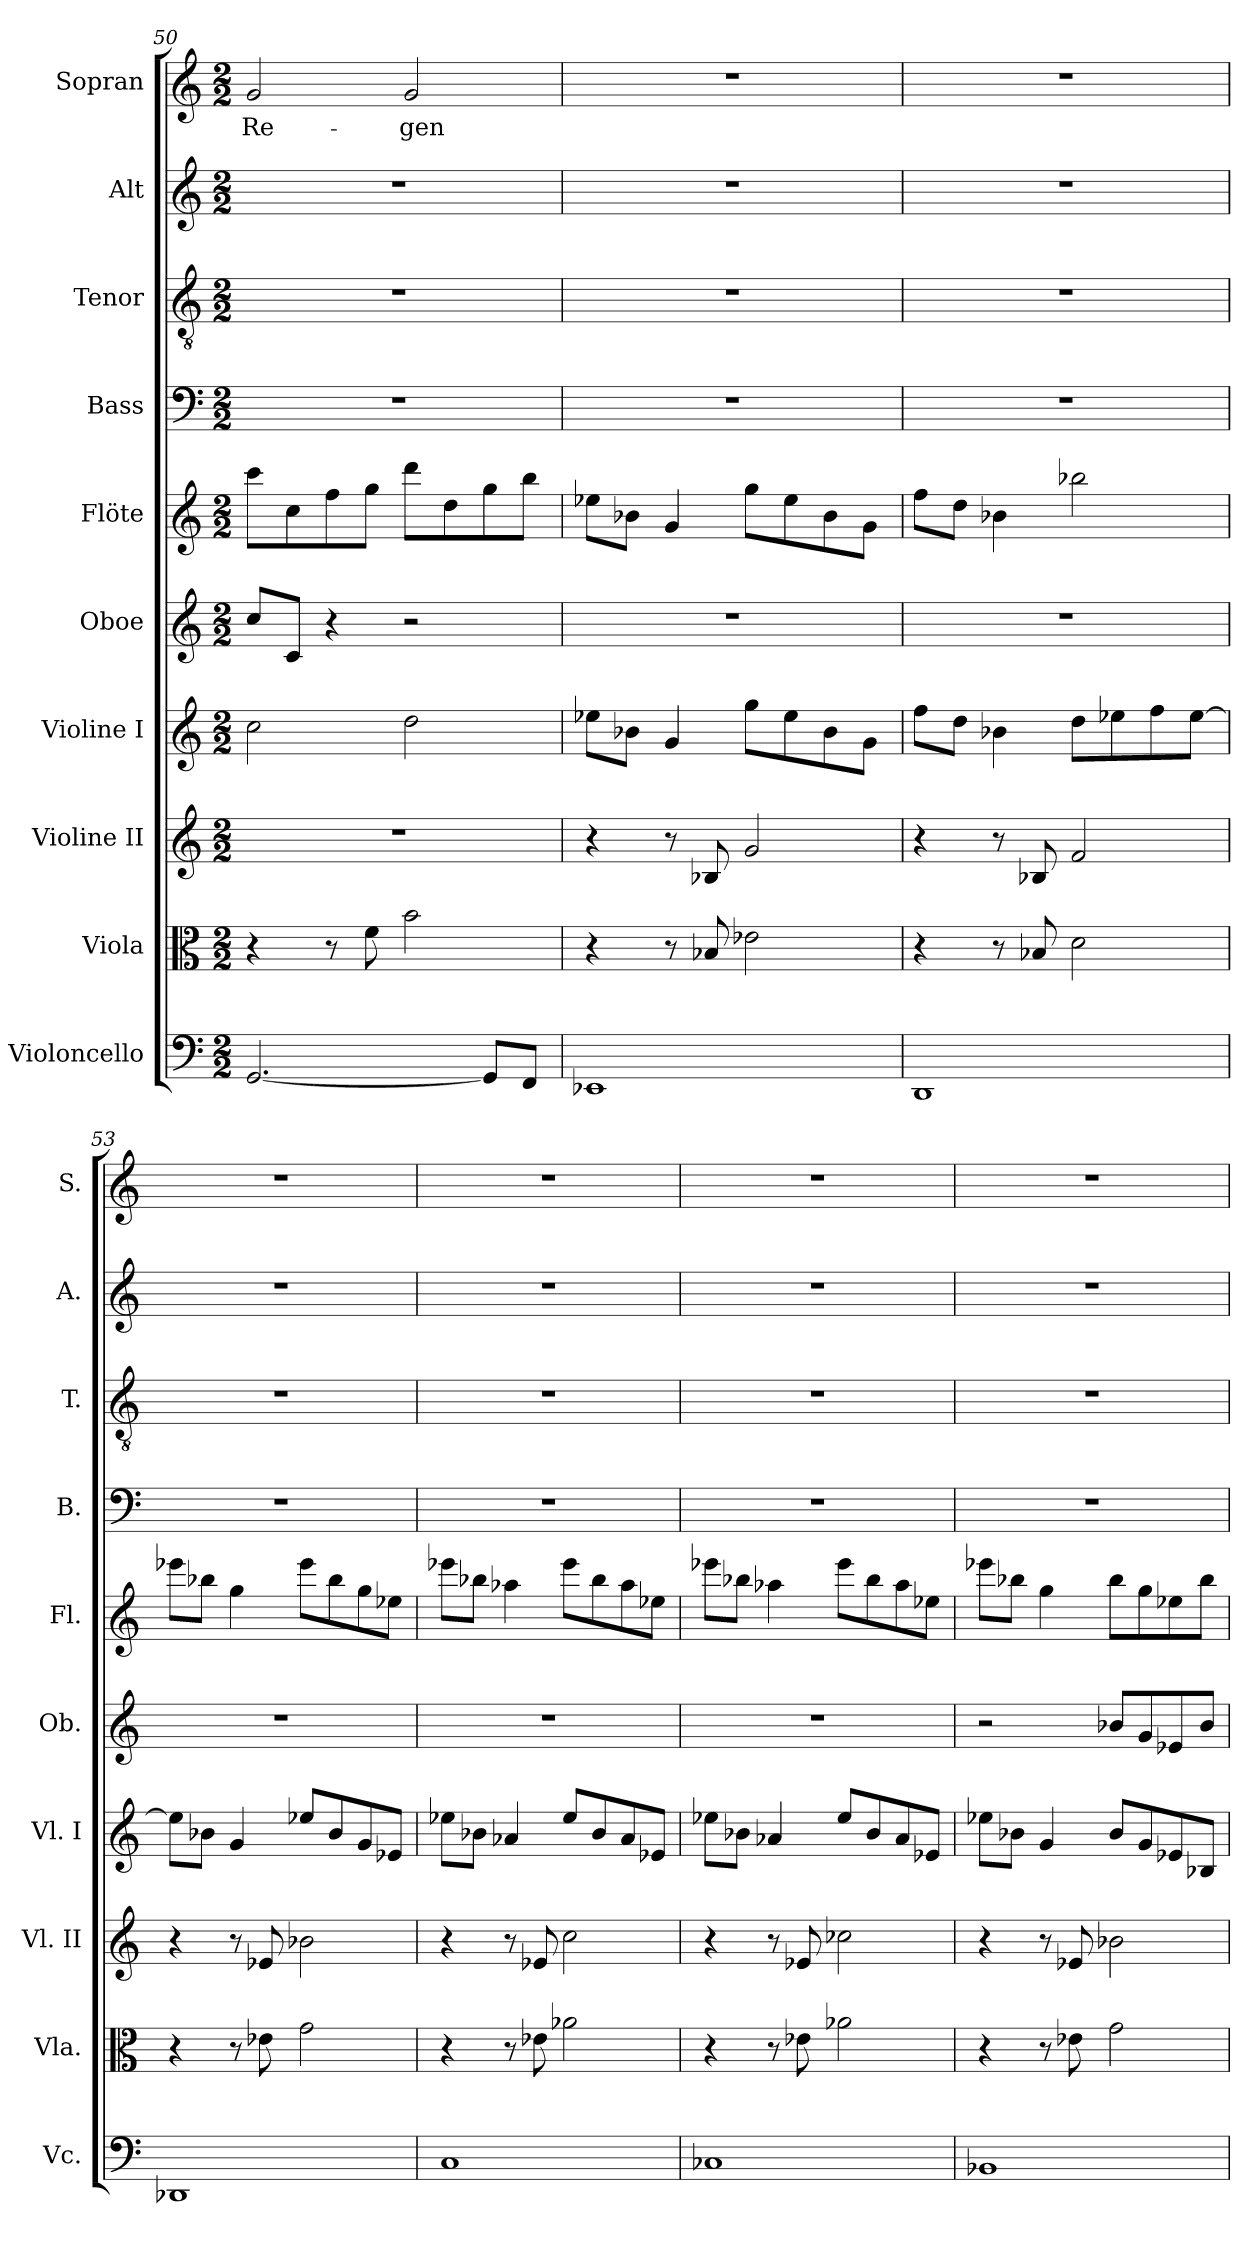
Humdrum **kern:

**kern	**kern	**kern	**kern	**kern	**kern	**kern	**kern	**kern	**kern	**text
*part10	*part9	*part8	*part7	*part6	*part5	*part4	*part3	*part2	*part1	*part1
*staff10	*staff9	*staff8	*staff7	*staff6	*staff5	*staff4	*staff3	*staff2	*staff1	*staff1
*I"Violoncello	*I"Viola	*I"Violine II	*I"Violine I	*I"Oboe	*I"Flöte	*I"Bass	*I"Tenor	*I"Alt	*I"Sopran	*
*I'Vc.	*I'Vla.	*I'Vl. II	*I'Vl. I	*I'Ob.	*I'Fl.	*I'B.	*I'T.	*I'A.	*I'S.	*
*clefF4	*clefC3	*clefG2	*clefG2	*clefG2	*clefG2	*clefF4	*clefGv2	*clefG2	*clefG2	*
*	*	*	*	*	*	*	*ITrd7c12	*	*	*
*k[]	*k[]	*k[]	*k[]	*k[]	*k[]	*k[]	*k[]	*k[]	*k[]	*
*M2/2	*M2/2	*M2/2	*M2/2	*M2/2	*M2/2	*M2/2	*M2/2	*M2/2	*M2/2	*
=50	=50	=50	=50	=50	=50	=50	=50	=50	=50	=50
!	!	!	!	!	!	!	!	!	!	!LO:LY:b
[2.GG/	4r	1r	2cc\	8cc/L	8ccc\L	1r	1r	1r	2g/	Re-
.	.	.	.	8c/J	8cc\	.	.	.	.	.
.	8r	.	.	4r	8ff\	.	.	.	.	.
.	8f\	.	.	.	8gg\J	.	.	.	.	.
!	!	!	!	!	!	!	!	!	!	!LO:LY:b
.	2b\	.	2dd\	2r	8ddd\L	.	.	.	2g/	-gen
.	.	.	.	.	8dd\	.	.	.	.	.
8GG/L]	.	.	.	.	8gg\	.	.	.	.	.
8FF/J	.	.	.	.	8bb\J	.	.	.	.	.
=51	=51	=51	=51	=51	=51	=51	=51	=51	=51	=51
1EE-X	4r	4r	8ee-X\L	1r	8ee-X\L	1r	1r	1r	1r	.
.	.	.	8b-X\J	.	8b-X\J	.	.	.	.	.
.	8r	8r	4g/	.	4g/	.	.	.	.	.
.	8B-X/	8B-X/	.	.	.	.	.	.	.	.
.	2e-X\	2g/	8gg\L	.	8gg\L	.	.	.	.	.
.	.	.	8ee-\	.	8ee-\	.	.	.	.	.
.	.	.	8b-\	.	8b-\	.	.	.	.	.
.	.	.	8g\J	.	8g\J	.	.	.	.	.
=52	=52	=52	=52	=52	=52	=52	=52	=52	=52	=52
1DD	4r	4r	8ff\L	1r	8ff\L	1r	1r	1r	1r	.
.	.	.	8dd\J	.	8dd\J	.	.	.	.	.
.	8r	8r	4b-X\	.	4b-X\	.	.	.	.	.
.	8B-X/	8B-X/	.	.	.	.	.	.	.	.
.	2d\	2f/	8dd\L	.	2bb-X\	.	.	.	.	.
.	.	.	8ee-X\	.	.	.	.	.	.	.
.	.	.	8ff\	.	.	.	.	.	.	.
.	.	.	[8ee-\J	.	.	.	.	.	.	.
=53	=53	=53	=53	=53	=53	=53	=53	=53	=53	=53
1DD-X	4r	4r	8ee-\L]	1r	8eee-X\L	1r	1r	1r	1r	.
.	.	.	8b-X\J	.	8bb-X\J	.	.	.	.	.
.	8r	8r	4g/	.	4gg\	.	.	.	.	.
.	8e-X\	8e-X/	.	.	.	.	.	.	.	.
.	2g\	2b-X\	8ee-X/L	.	8eee-\L	.	.	.	.	.
.	.	.	8b-/	.	8bb-\	.	.	.	.	.
.	.	.	8g/	.	8gg\	.	.	.	.	.
.	.	.	8e-X/J	.	8ee-X\J	.	.	.	.	.
=54	=54	=54	=54	=54	=54	=54	=54	=54	=54	=54
1C	4r	4r	8ee-X\L	1r	8eee-X\L	1r	1r	1r	1r	.
.	.	.	8b-X\J	.	8bb-X\J	.	.	.	.	.
.	8r	8r	4a-X/	.	4aa-X\	.	.	.	.	.
.	8e-X\	8e-X/	.	.	.	.	.	.	.	.
.	2a-X\	2cc\	8ee-/L	.	8eee-\L	.	.	.	.	.
.	.	.	8b-/	.	8bb-\	.	.	.	.	.
.	.	.	8a-/	.	8aa-\	.	.	.	.	.
.	.	.	8e-X/J	.	8ee-X\J	.	.	.	.	.
=55	=55	=55	=55	=55	=55	=55	=55	=55	=55	=55
1C-X	4r	4r	8ee-X\L	1r	8eee-X\L	1r	1r	1r	1r	.
.	.	.	8b-X\J	.	8bb-X\J	.	.	.	.	.
.	8r	8r	4a-X/	.	4aa-X\	.	.	.	.	.
.	8e-X\	8e-X/	.	.	.	.	.	.	.	.
.	2a-X\	2cc-X\	8ee-/L	.	8eee-\L	.	.	.	.	.
.	.	.	8b-/	.	8bb-\	.	.	.	.	.
.	.	.	8a-/	.	8aa-\	.	.	.	.	.
.	.	.	8e-X/J	.	8ee-X\J	.	.	.	.	.
!!LO:LB:g=z
=56	=56	=56	=56	=56	=56	=56	=56	=56	=56	=56
1BB-X	4r	4r	8ee-X\L	2r	8eee-X\L	1r	1r	1r	1r	.
.	.	.	8b-X\J	.	8bb-X\J	.	.	.	.	.
.	8r	8r	4g/	.	4gg\	.	.	.	.	.
.	8e-X\	8e-X/	.	.	.	.	.	.	.	.
.	2g\	2b-X\	8b-/L	8b-X/L	8bb-\L	.	.	.	.	.
.	.	.	8g/	8g/	8gg\	.	.	.	.	.
.	.	.	8e-X/	8e-X/	8ee-X\	.	.	.	.	.
.	.	.	8B-X/J	8b-/J	8bb-\J	.	.	.	.	.
=	=	=	=	=	=	=	=	=	=	=
*-	*-	*-	*-	*-	*-	*-	*-	*-	*-	*-
